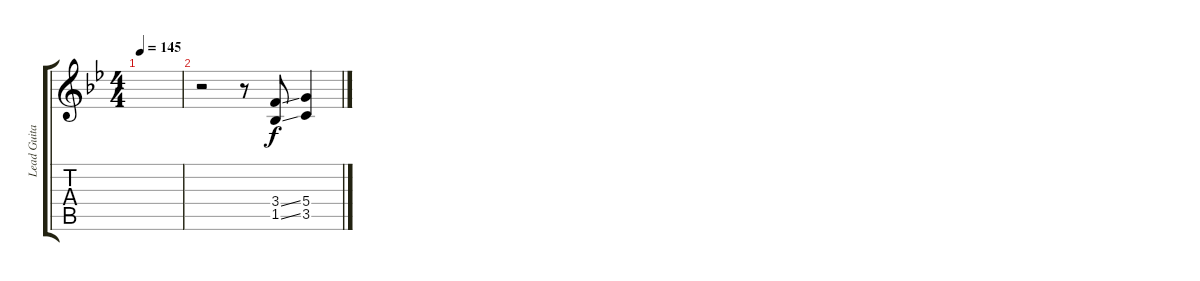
\track ("Lead Guitar" "Lead Guita") {instrument distortionguitar}
\staff {score tabs}
\tuning (E4 B3 G3 D3 A2 E2) {hide}
\ts (4 4)
\tempo 145
\clef g2
\ks gminor
|
r.2 r.8 (3.4{ss} 1.5{ss}).8 (5.4 3.5).4
